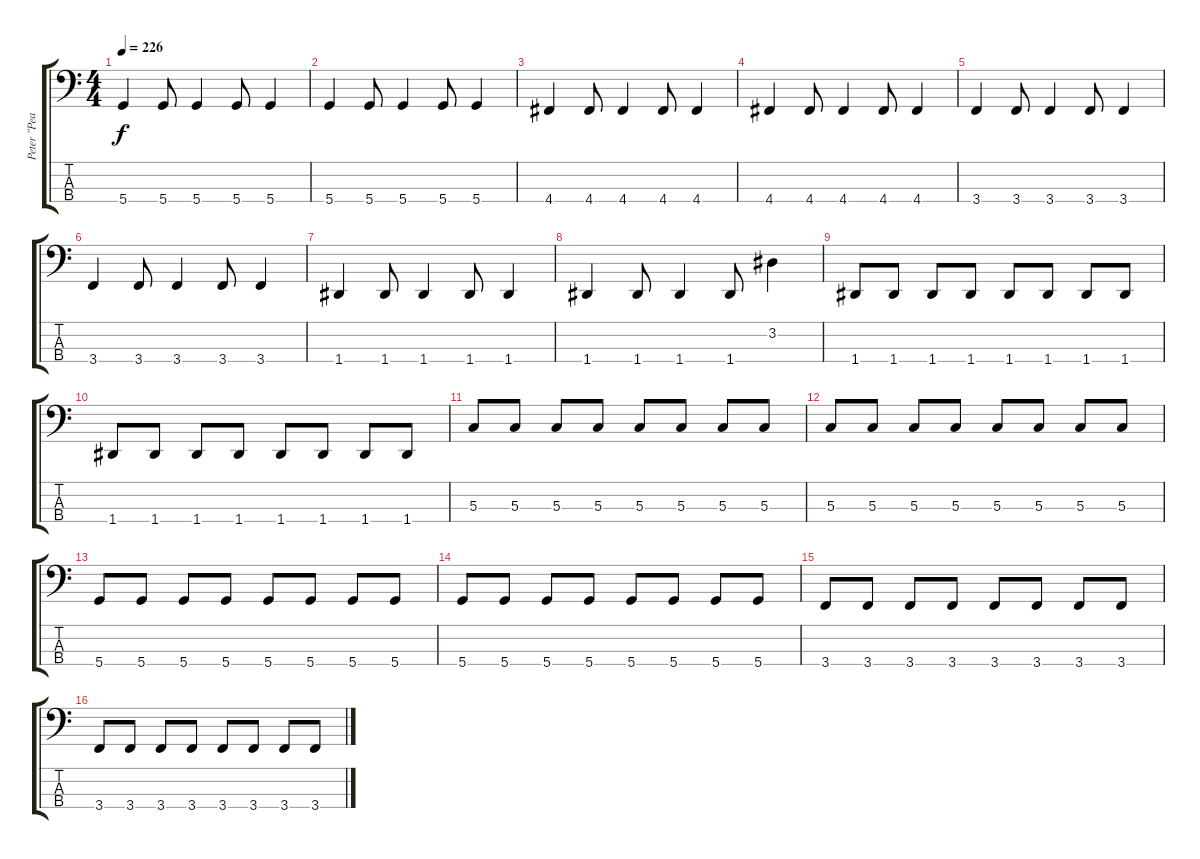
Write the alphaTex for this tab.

\track ("Peter \"Peavy\" Wagner" "Peter \"Pea") {instrument electricbassfinger}
\staff {score tabs}
\tuning (F2 C2 G1 D1) {hide}
\ts (4 4)
\tempo 226
\clef f4
\ks c
5.4.4{dy f} 5.4.8 5.4.4 5.4.8 5.4.4 |
5.4.4 5.4.8 5.4.4 5.4.8 5.4.4 |
4.4.4 4.4.8 4.4.4 4.4.8 4.4.4 |
4.4.4 4.4.8 4.4.4 4.4.8 4.4.4 |
3.4.4 3.4.8 3.4.4 3.4.8 3.4.4 |
3.4.4 3.4.8 3.4.4 3.4.8 3.4.4 |
1.4.4 1.4.8 1.4.4 1.4.8 1.4.4 |
1.4.4 1.4.8 1.4.4 1.4.8 3.2.4 |
1.4.8 1.4.8 1.4.8 1.4.8 1.4.8 1.4.8 1.4.8 1.4.8 |
1.4.8 1.4.8 1.4.8 1.4.8 1.4.8 1.4.8 1.4.8 1.4.8 |
5.3.8 5.3.8 5.3.8 5.3.8 5.3.8 5.3.8 5.3.8 5.3.8 |
5.3.8 5.3.8 5.3.8 5.3.8 5.3.8 5.3.8 5.3.8 5.3.8 |
5.4.8 5.4.8 5.4.8 5.4.8 5.4.8 5.4.8 5.4.8 5.4.8 |
5.4.8 5.4.8 5.4.8 5.4.8 5.4.8 5.4.8 5.4.8 5.4.8 |
3.4.8 3.4.8 3.4.8 3.4.8 3.4.8 3.4.8 3.4.8 3.4.8 |
3.4.8 3.4.8 3.4.8 3.4.8 3.4.8 3.4.8 3.4.8 3.4.8
